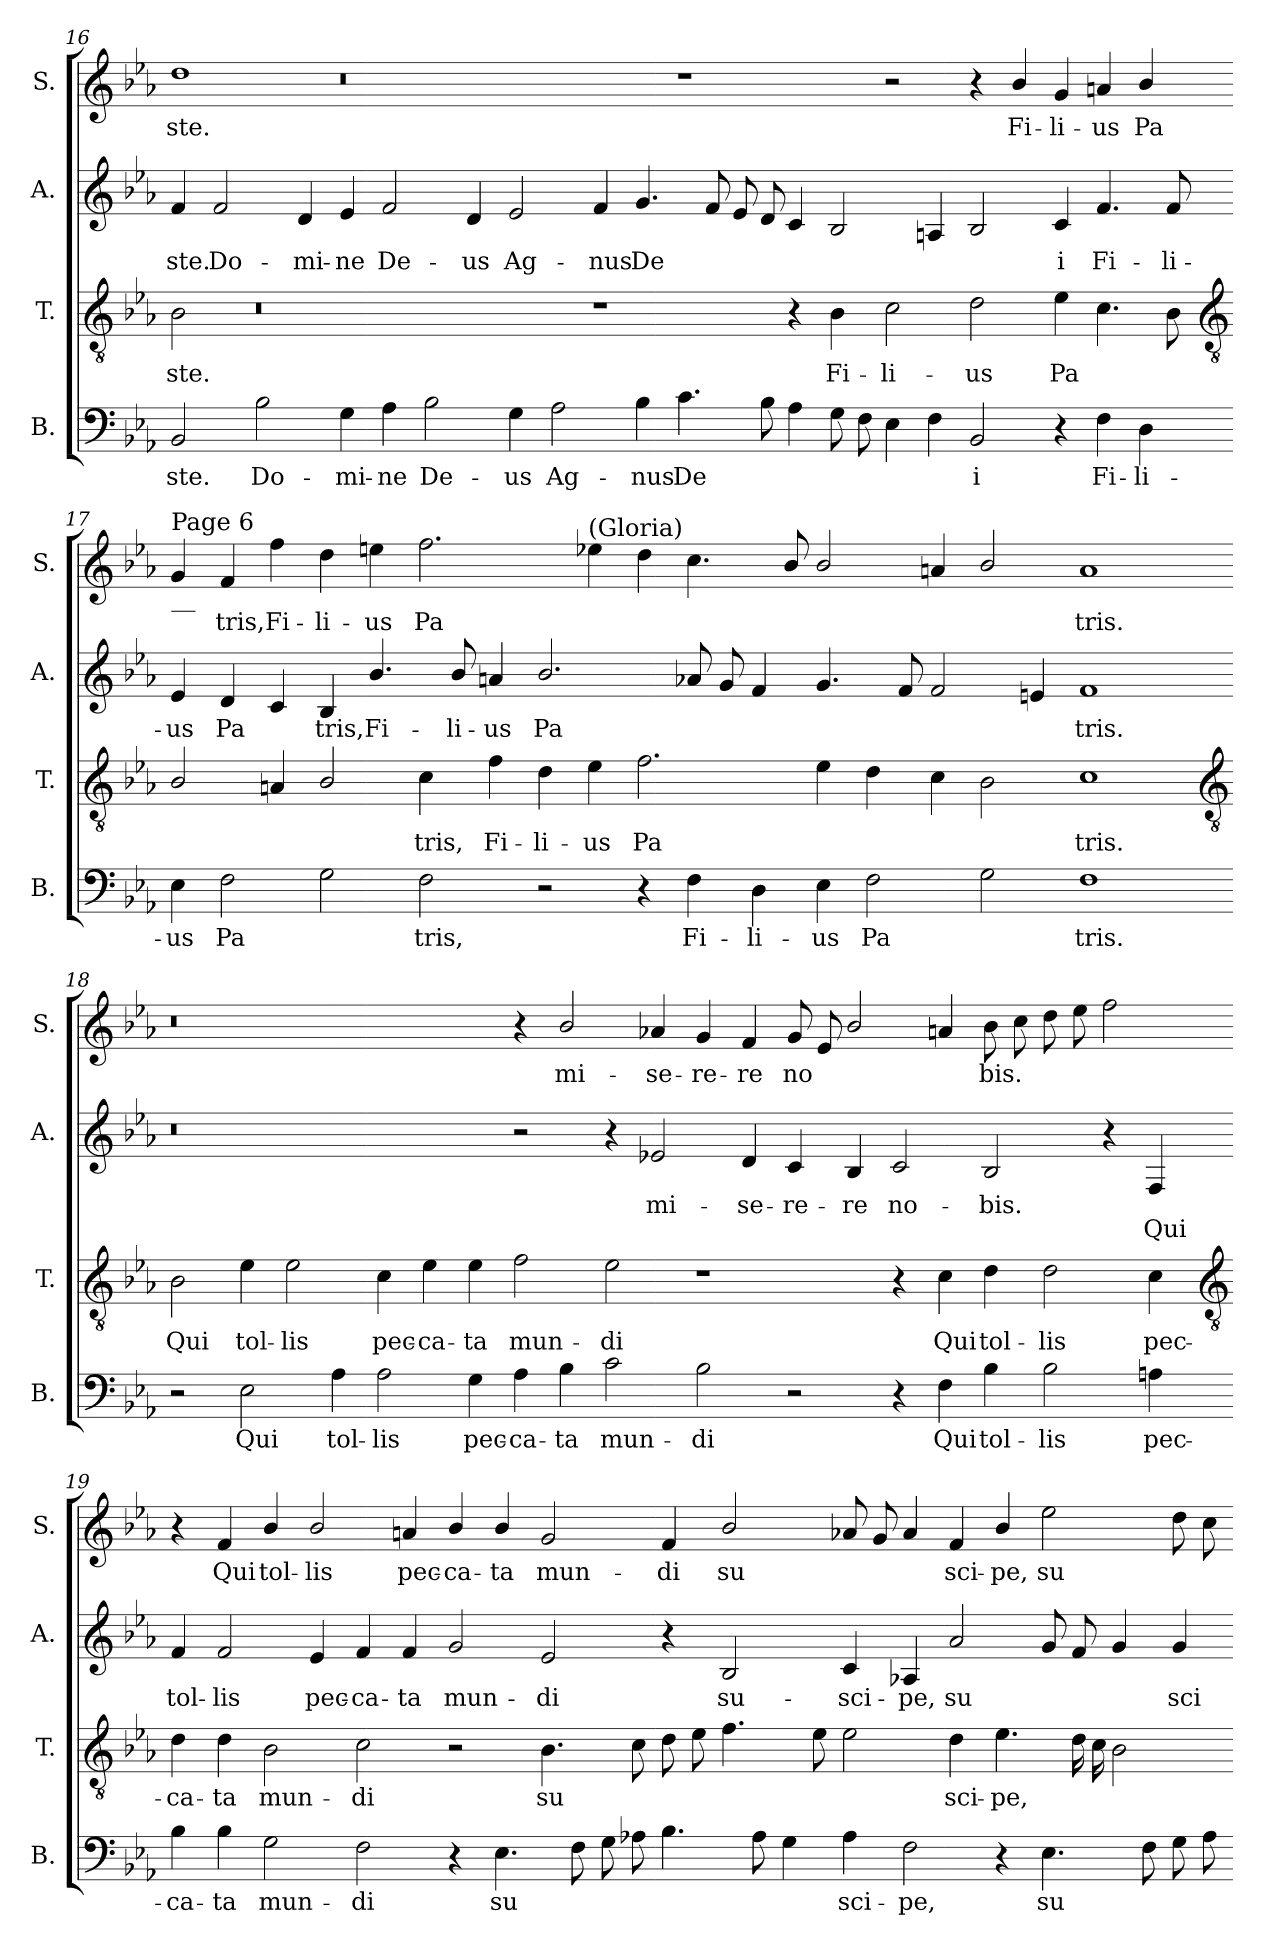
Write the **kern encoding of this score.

**kern	**text	**kern	**text	**kern	**text	**text	**kern	**text
*part4	*part4	*part3	*part3	*part2	*part2	*part2	*part1	*part1
*staff4	*staff4	*staff3	*staff3	*staff2	*staff2	*staff2	*staff1	*staff1
*I"B.	*	*I"T.	*	*I"A.	*	*	*I"S.	*
*I'B.	*	*I'T.	*	*I'A.	*	*	*I'S.	*
!!LO:LB:g=z
*clefF4	*	*clefGv2	*	*clefG2	*	*	*clefG2	*
*k[b-e-a-]	*	*k[b-e-a-]	*	*k[b-e-a-]	*	*	*k[b-e-a-]	*
*E-:	*	*E-:	*	*E-:	*	*	*E-:	*
=16	=16	=16	=16	=16	=16	=16	=16	=16
!	!LO:LY:b	!	!LO:LY:b	!	!LO:LY:b	!	!	!LO:LY:b
2BB-	-ste.	2B-	-ste.	4f	-ste.	.	1dd	-ste.
!	!	!	!	!	!LO:LY:b	!	!	!
.	.	.	.	2f	Do-	.	.	.
!	!LO:LY:b	!	!	!	!	!	!	!
2B-	Do-	0r	.	.	.	.	.	.
!	!	!	!	!	!LO:LY:b	!	!	!
.	.	.	.	4d	-mi-	.	.	.
!	!LO:LY:b	!	!	!	!LO:LY:b	!	!	!
4G	-mi-	.	.	4e-	-ne	.	0r	.
!	!LO:LY:b	!	!	!	!LO:LY:b	!	!	!
4A-	-ne	.	.	2f	De-	.	.	.
!	!LO:LY:b	!	!	!	!	!	!	!
2B-	De-	.	.	.	.	.	.	.
!	!	!	!	!	!LO:LY:b	!	!	!
.	.	.	.	4d	-us	.	.	.
!	!LO:LY:b	!	!	!	!LO:LY:b	!	!	!
4G	-us	.	.	2e-	Ag-	.	.	.
!	!LO:LY:b	!	!	!	!	!	!	!
2A-	Ag-	.	.	.	.	.	.	.
!	!	!	!	!	!LO:LY:b	!	!	!
.	.	1r	.	4f	-nus	.	.	.
!	!LO:LY:b	!	!	!	!LO:LY:b	!	!	!
4B-	-nus	.	.	4.g	De	.	.	.
!	!LO:LY:b	!	!	!	!	!	!	!
4.c	De	.	.	.	.	.	1r	.
.	.	.	.	8f	.	.	.	.
.	.	.	.	8e-	.	.	.	.
8B-	.	.	.	8d	.	.	.	.
4A-	.	4r	.	4c	.	.	.	.
!	!	!	!LO:LY:b	!	!	!	!	!
8G	.	4B-	Fi-	2B-	.	.	.	.
8F	.	.	.	.	.	.	.	.
!	!	!	!LO:LY:b	!	!	!	!	!
4E-	.	2c	-li-	.	.	.	2r	.
4F	.	.	.	4An	.	.	.	.
!	!LO:LY:b	!	!LO:LY:b	!	!	!	!	!
2BB-	i	2d	-us	2B-	.	.	4r	.
!	!	!	!	!	!	!	!	!LO:LY:b
.	.	.	.	.	.	.	4b-/	Fi-
!	!	!	!LO:LY:b	!	!LO:LY:b	!	!	!LO:LY:b
4r	.	4e-	Pa	4c	i	.	4g	-li-
!	!LO:LY:b	!	!	!	!LO:LY:b	!	!	!LO:LY:b
4F	Fi-	4.c	.	4.f	Fi-	.	4an	-us
!	!LO:LY:b	!	!	!	!	!	!	!LO:LY:b
4D	-li-	.	.	.	.	.	4b-/	Pa
!	!	!	!	!	!LO:LY:b	!	!	!
.	.	8B-	.	8f	-li-	.	.	.
!!LO:LB:g=z
=17-	=17-	=17-	=17-	=17-	=17-	=17-	=17-	=17-
*	*	*clefGv2	*	*	*	*	*	*
!	!	!	!	!	!	!	!LO:TX:a:t=Page 6	!
!	!	!	!	!	!	!	!LO:TX:b:t=__	!
!	!LO:LY:b	!	!	!	!LO:LY:b	!	!	!
4E-	-us	2B-/	.	4e-	-us	.	4g	.
!	!LO:LY:b	!	!	!	!LO:LY:b	!	!	!LO:LY:b
2F	Pa	.	.	4d	Pa	.	4f	tris,
!	!	!	!	!	!	!	!	!LO:LY:b
.	.	4An/	.	4c	.	.	4ff	Fi-
!	!	!	!	!	!LO:LY:b	!	!	!LO:LY:b
2G	.	2B-/	.	4B-	tris,	.	4dd	-li-
!	!	!	!	!	!LO:LY:b	!	!	!LO:LY:b
.	.	.	.	4.b-/	Fi-	.	4een	-us
!	!LO:LY:b	!	!LO:LY:b	!	!	!	!	!LO:LY:b
2F	tris,	4c	tris,	.	.	.	2.ff	Pa
!	!	!	!	!	!LO:LY:b	!	!	!
.	.	.	.	8b-/	-li-	.	.	.
!	!	!	!LO:LY:b	!	!LO:LY:b	!	!	!
.	.	4f	Fi-	4an/	-us	.	.	.
!	!	!	!LO:LY:b	!	!LO:LY:b	!	!	!
2r	.	4d	-li-	2.b-/	Pa	.	.	.
!	!	!	!	!	!	!	!LO:TX:a:t=(Gloria)	!
!	!	!	!LO:LY:b	!	!	!	!	!
.	.	4e-	-us	.	.	.	4ee-X	.
!	!	!	!LO:LY:b	!	!	!	!	!
4r	.	2.f	Pa	.	.	.	4dd	.
!	!LO:LY:b	!	!	!	!	!	!	!
4F	Fi-	.	.	8a-X	.	.	4.cc	.
.	.	.	.	8g	.	.	.	.
!	!LO:LY:b	!	!	!	!	!	!	!
4D	-li-	.	.	4f	.	.	.	.
.	.	.	.	.	.	.	8b-/	.
!	!LO:LY:b	!	!	!	!	!	!	!
4E-	-us	4e-	.	4.g	.	.	2b-/	.
!	!LO:LY:b	!	!	!	!	!	!	!
2F	Pa	4d	.	.	.	.	.	.
.	.	.	.	8f	.	.	.	.
.	.	4c	.	2f	.	.	4an/	.
2G	.	2B-	.	.	.	.	2b-/	.
.	.	.	.	4en	.	.	.	.
!	!LO:LY:b	!	!LO:LY:b	!	!LO:LY:b	!	!	!LO:LY:b
1F	tris.	1c	tris.	1f	tris.	.	1a	tris.
!!LO:LB:g=z
=18-	=18-	=18-	=18-	=18-	=18-	=18-	=18-	=18-
*	*	*clefGv2	*	*	*	*	*	*
!	!	!	!LO:LY:b	!	!	!	!	!
2r	.	2B-	Qui	0r	.	.	0r	.
!	!LO:LY:b	!	!LO:LY:b	!	!	!	!	!
2E-	Qui	4e-	tol-	.	.	.	.	.
!	!	!	!LO:LY:b	!	!	!	!	!
.	.	2e-	-lis	.	.	.	.	.
!	!LO:LY:b	!	!	!	!	!	!	!
4A-	tol-	.	.	.	.	.	.	.
!	!LO:LY:b	!	!LO:LY:b	!	!	!	!	!
2A-	-lis	4c	pec-	.	.	.	.	.
!	!	!	!LO:LY:b	!	!	!	!	!
.	.	4e-	-ca-	.	.	.	.	.
!	!LO:LY:b	!	!LO:LY:b	!	!	!	!	!
4G	pec-	4e-	-ta	.	.	.	.	.
!	!LO:LY:b	!	!LO:LY:b	!	!	!	!	!
4A-	-ca-	2f	mun-	2r	.	.	4r	.
!	!LO:LY:b	!	!	!	!	!	!	!LO:LY:b
4B-	-ta	.	.	.	.	.	2b-/	mi-
!	!LO:LY:b	!	!LO:LY:b	!	!	!	!	!
2c	mun-	2e-	-di	4r	.	.	.	.
!	!	!	!	!	!LO:LY:b	!	!	!LO:LY:b
.	.	.	.	2e-	mi-	.	4a-/	-se-
!	!LO:LY:b	!	!	!	!	!	!	!LO:LY:b
2B-	-di	1r	.	.	.	.	4g/	-re-
!	!	!	!	!	!LO:LY:b	!	!	!LO:LY:b
.	.	.	.	4d	-se-	.	4f/	-re
!	!	!	!	!	!LO:LY:b	!	!	!LO:LY:b
2r	.	.	.	4c	-re-	.	8g/	no
.	.	.	.	.	.	.	8e-/	.
!	!	!	!	!	!LO:LY:b	!	!	!
.	.	.	.	4B-	-re	.	2b-/	.
!	!	!	!	!	!LO:LY:b	!	!	!
4r	.	4r	.	2c	no-	.	.	.
!	!LO:LY:b	!	!LO:LY:b	!	!	!	!	!
4F	Qui	4c	Qui	.	.	.	4an	.
!	!LO:LY:b	!	!LO:LY:b	!	!LO:LY:b	!	!	!LO:LY:b
4B-	tol-	4d	tol-	2B-	-bis.	.	8b-	bis.
.	.	.	.	.	.	.	8cc	.
!	!LO:LY:b	!	!LO:LY:b	!	!	!	!	!
2B-	-lis	2d	-lis	.	.	.	8dd	.
.	.	.	.	.	.	.	8ee-	.
.	.	.	.	4r	.	.	2ff	.
!	!LO:LY:b	!	!LO:LY:b	!	!	!LO:LY:b	!	!
4An	pec-	4c	pec-	4F	.	Qui	.	.
!!LO:LB:g=z
=19-	=19-	=19-	=19-	=19-	=19-	=19-	=19-	=19-
*	*	*clefGv2	*	*	*	*	*	*
!	!LO:LY:b	!	!LO:LY:b	!	!LO:LY:b	!	!	!
4B-	-ca-	4d	-ca-	4f	tol-	.	4r	.
!	!LO:LY:b	!	!LO:LY:b	!	!LO:LY:b	!	!	!LO:LY:b
4B-	-ta	4d	-ta	2f	-lis	.	4f	Qui
!	!LO:LY:b	!	!LO:LY:b	!	!	!	!	!LO:LY:b
2G	mun-	2B-	mun-	.	.	.	4b-/	tol-
!	!	!	!	!	!LO:LY:b	!	!	!LO:LY:b
.	.	.	.	4e-	pec-	.	2b-/	-lis
!	!LO:LY:b	!	!LO:LY:b	!	!LO:LY:b	!	!	!
2F	-di	2c	-di	4f	-ca-	.	.	.
!	!	!	!	!	!LO:LY:b	!	!	!LO:LY:b
.	.	.	.	4f	-ta	.	4an	pec-
!	!	!	!	!	!LO:LY:b	!	!	!LO:LY:b
4r	.	2r	.	2g	mun-	.	4b-/	-ca-
!	!LO:LY:b	!	!	!	!	!	!	!LO:LY:b
4.E-	su	.	.	.	.	.	4b-/	-ta
!	!	!	!LO:LY:b	!	!LO:LY:b	!	!	!LO:LY:b
.	.	4.B-	su	2e-	-di	.	2g/	mun-
8F	.	.	.	.	.	.	.	.
8G	.	.	.	.	.	.	.	.
8A-	.	8c	.	.	.	.	.	.
!	!	!	!	!	!	!	!	!LO:LY:b
4.B-	.	8d	.	4r	.	.	4f/	-di
.	.	8e-	.	.	.	.	.	.
!	!	!	!	!	!LO:LY:b	!	!	!LO:LY:b
.	.	4.f	.	2B-	su-	.	2b-/	su
8A-	.	.	.	.	.	.	.	.
4G	.	.	.	.	.	.	.	.
.	.	8e-	.	.	.	.	.	.
!	!LO:LY:b	!	!	!	!LO:LY:b	!	!	!
4A-	sci-	2e-	.	4c	-sci-	.	8a-X/	.
.	.	.	.	.	.	.	8g/	.
!	!LO:LY:b	!	!	!	!LO:LY:b	!	!	!
2F	-pe,	.	.	4A-	-pe,	.	4a-/	.
!	!	!	!LO:LY:b	!	!LO:LY:b	!	!	!LO:LY:b
.	.	4d	sci-	2a-	su	.	4f/	sci-
!	!	!	!LO:LY:b	!	!	!	!	!LO:LY:b
4r	.	4.e-	-pe,	.	.	.	4b-/	-pe,
!	!LO:LY:b	!	!	!	!	!	!	!LO:LY:b
4.E-	su	.	.	8g	.	.	2ee-	su
.	.	16d	.	8f	.	.	.	.
.	.	16c	.	.	.	.	.	.
.	.	2B-	.	4g	.	.	.	.
8F	.	.	.	.	.	.	.	.
!	!	!	!	!	!LO:LY:b	!	!	!
8G	.	.	.	4g	sci-	.	8dd	.
8A-	.	.	.	.	.	.	8cc	.
=-	=-	=-	=-	=-	=-	=-	=-	=-
*-	*-	*-	*-	*-	*-	*-	*-	*-
